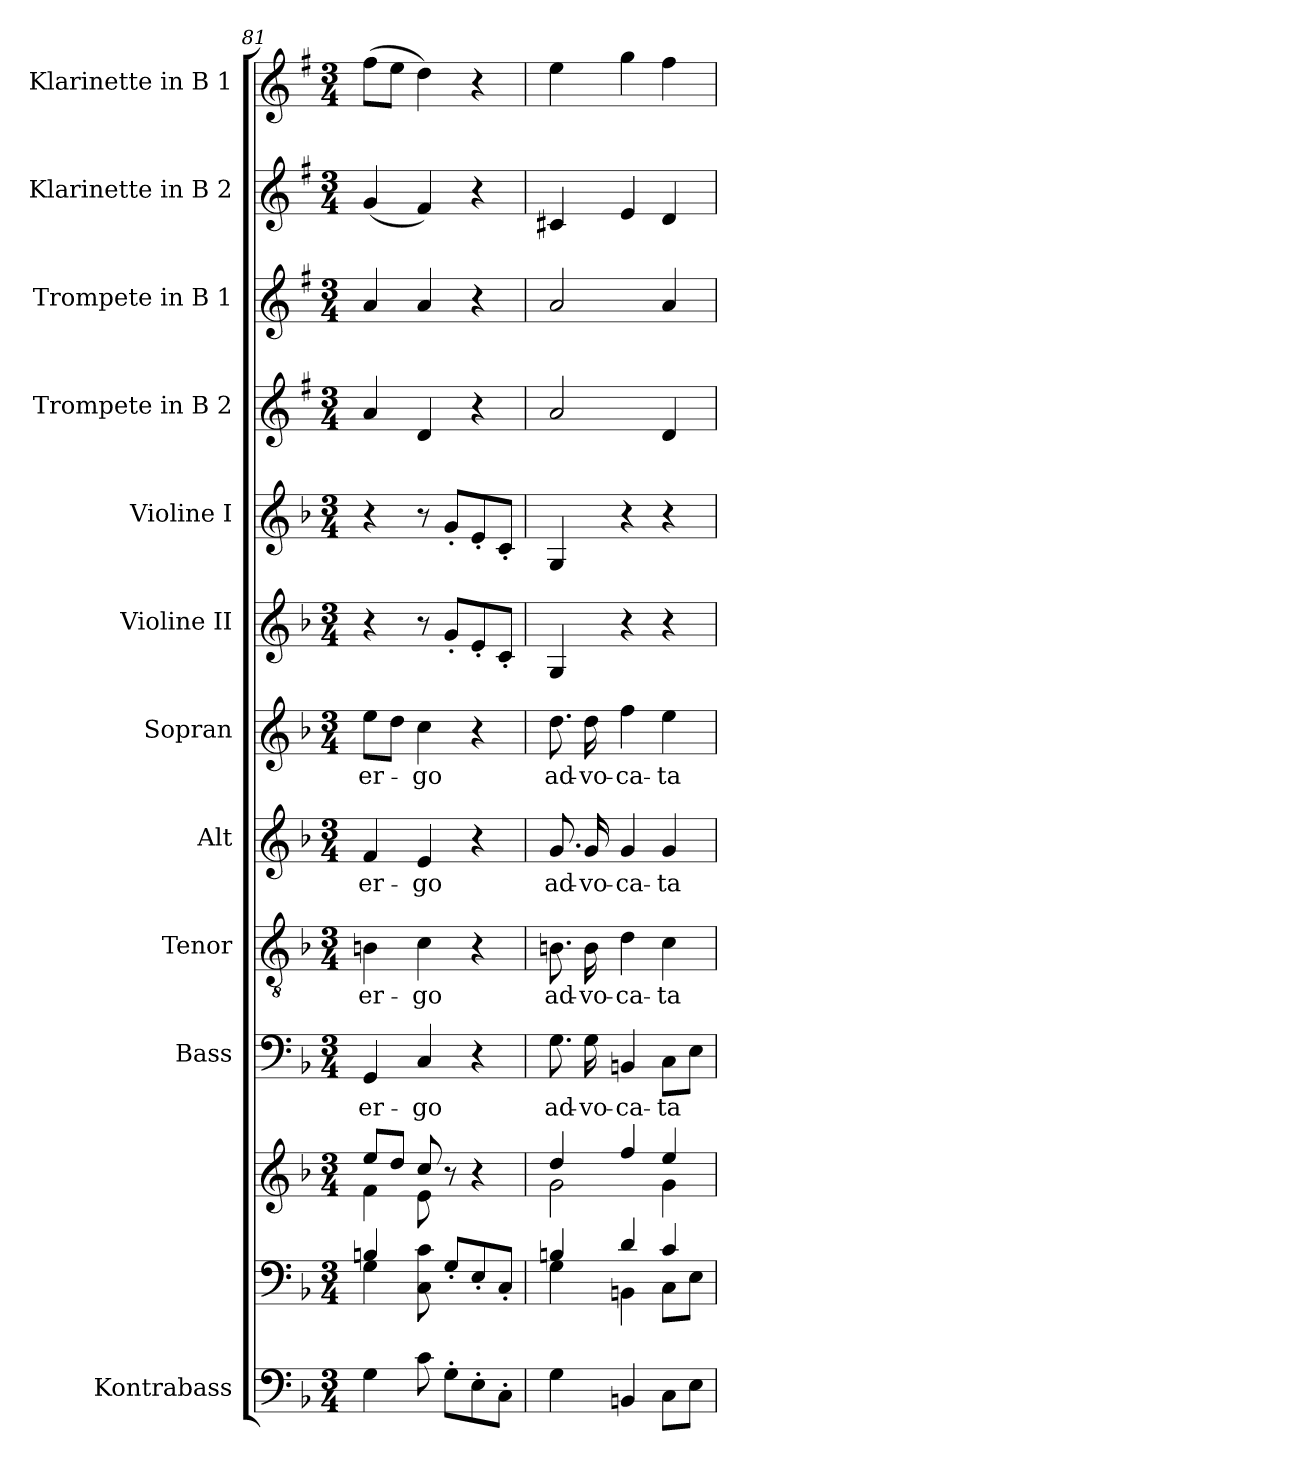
**kern	**kern	**kern	**kern	**text	**kern	**text	**kern	**text	**kern	**text	**kern	**kern	**kern	**kern	**kern	**kern
*part12	*part11	*part11	*part10	*part10	*part9	*part9	*part8	*part8	*part7	*part7	*part6	*part5	*part4	*part3	*part2	*part1
*staff13	*staff12	*staff11	*staff10	*staff10	*staff9	*staff9	*staff8	*staff8	*staff7	*staff7	*staff6	*staff5	*staff4	*staff3	*staff2	*staff1
*I"Kontrabass	*	*	*I"Bass	*	*I"Tenor	*	*I"Alt	*	*I"Sopran	*	*I"Violine II	*I"Violine I	*I"Trompete in B 2	*I"Trompete in B 1	*I"Klarinette in B 2	*I"Klarinette in B 1
*I'Kb.	*	*	*I'B	*	*I'T	*	*I'A	*	*I'S	*	*I'Vl. II	*I'Vl. I	*	*	*	*
*clefF4	*clefF4	*clefG2	*clefF4	*	*clefGv2	*	*clefG2	*	*clefG2	*	*clefG2	*clefG2	*clefG2	*clefG2	*clefG2	*clefG2
*ITrd7c12	*	*	*	*	*	*	*	*	*	*	*	*	*ITrd1c2	*ITrd1c2	*ITrd1c2	*ITrd1c2
*k[b-]	*k[b-]	*k[b-]	*k[b-]	*	*k[b-]	*	*k[b-]	*	*k[b-]	*	*k[b-]	*k[b-]	*k[b-]	*k[b-]	*k[b-]	*k[b-]
*F:	*F:	*F:	*F:	*	*F:	*	*F:	*	*F:	*	*F:	*F:	*F:	*F:	*F:	*F:
*M3/4	*M3/4	*M3/4	*M3/4	*	*M3/4	*	*M3/4	*	*M3/4	*	*M3/4	*M3/4	*M3/4	*M3/4	*M3/4	*M3/4
=81	=81	=81	=81	=81	=81	=81	=81	=81	=81	=81	=81	=81	=81	=81	=81	=81
*	*^	*^	*	*	*	*	*	*	*	*	*	*	*	*	*	*
!	!	!	!	!	!	!LO:LY:b	!	!LO:LY:b	!	!LO:LY:b	!	!LO:LY:b	!	!	!	!	!	!
4GG\	4Bn/	4G\	8ee/L	4f\	4GG/	er-	4Bn\	er-	4f/	er-	8ee\L	er-	4r	4r	4g/	4g/	(<4f/	(>8ee\L
.	.	.	8dd/J	.	.	.	.	.	.	.	8dd\J	.	.	.	.	.	.	8dd\J
!	!	!	!	!	!	!LO:LY:b	!	!LO:LY:b	!	!LO:LY:b	!	!LO:LY:b	!	!	!	!	!	!
8C\	8C\ 8c\	2ryy	8cc/	8e\	4C/	-go	4c\	-go	4e/	-go	4cc\	-go	8r	8r	4c/	4g/	4e/)	4cc\)
8GG'>\L	8G'</L	.	8r	4.ryy	.	.	.	.	.	.	.	.	8g'</L	8g'</L	.	.	.	.
8EE'>\	8E'</	.	4r	.	4r	.	4r	.	4r	.	4r	.	8e'</	8e'</	4r	4r	4r	4r
8CC'>\J	8C'</J	.	.	.	.	.	.	.	.	.	.	.	8c'</J	8c'</J	.	.	.	.
=82	=82	=82	=82	=82	=82	=82	=82	=82	=82	=82	=82	=82	=82	=82	=82	=82	=82	=82
!	!	!	!	!	!	!LO:LY:b	!	!LO:LY:b	!	!LO:LY:b	!	!LO:LY:b	!	!	!	!	!	!
4GG\	4Bn/	4G\	4dd/	2g\	8.G\	ad-	8.Bn\	ad-	8.g/	ad-	8.dd\	ad-	4G/	4G/	2g/	2g/	4Bn/	4dd\
!	!	!	!	!	!	!LO:LY:b	!	!LO:LY:b	!	!LO:LY:b	!	!LO:LY:b	!	!	!	!	!	!
.	.	.	.	.	16G\	-vo-	16B\	-vo-	16g/	-vo-	16dd\	-vo-	.	.	.	.	.	.
!	!	!	!	!	!	!LO:LY:b	!	!LO:LY:b	!	!LO:LY:b	!	!LO:LY:b	!	!	!	!	!	!
4BBBn/	4d/	4BBn\	4ff/	.	4BBn/	-ca-	4d\	-ca-	4g/	-ca-	4ff\	-ca-	4r	4r	.	.	4d/	4ff\
!	!	!	!	!	!	!LO:LY:b	!	!LO:LY:b	!	!LO:LY:b	!	!LO:LY:b	!	!	!	!	!	!
8CC\L	4c/	8C\L	4ee/	4g\	8C\L	-ta	4c\	-ta	4g/	-ta	4ee\	-ta	4r	4r	4c/	4g/	4c/	4ee\
8EE\J	.	8E\J	.	.	8E\J	.	.	.	.	.	.	.	.	.	.	.	.	.
*	*v	*v	*	*	*	*	*	*	*	*	*	*	*	*	*	*	*	*
*	*	*v	*v	*	*	*	*	*	*	*	*	*	*	*	*	*	*
=	=	=	=	=	=	=	=	=	=	=	=	=	=	=	=	=
*-	*-	*-	*-	*-	*-	*-	*-	*-	*-	*-	*-	*-	*-	*-	*-	*-
